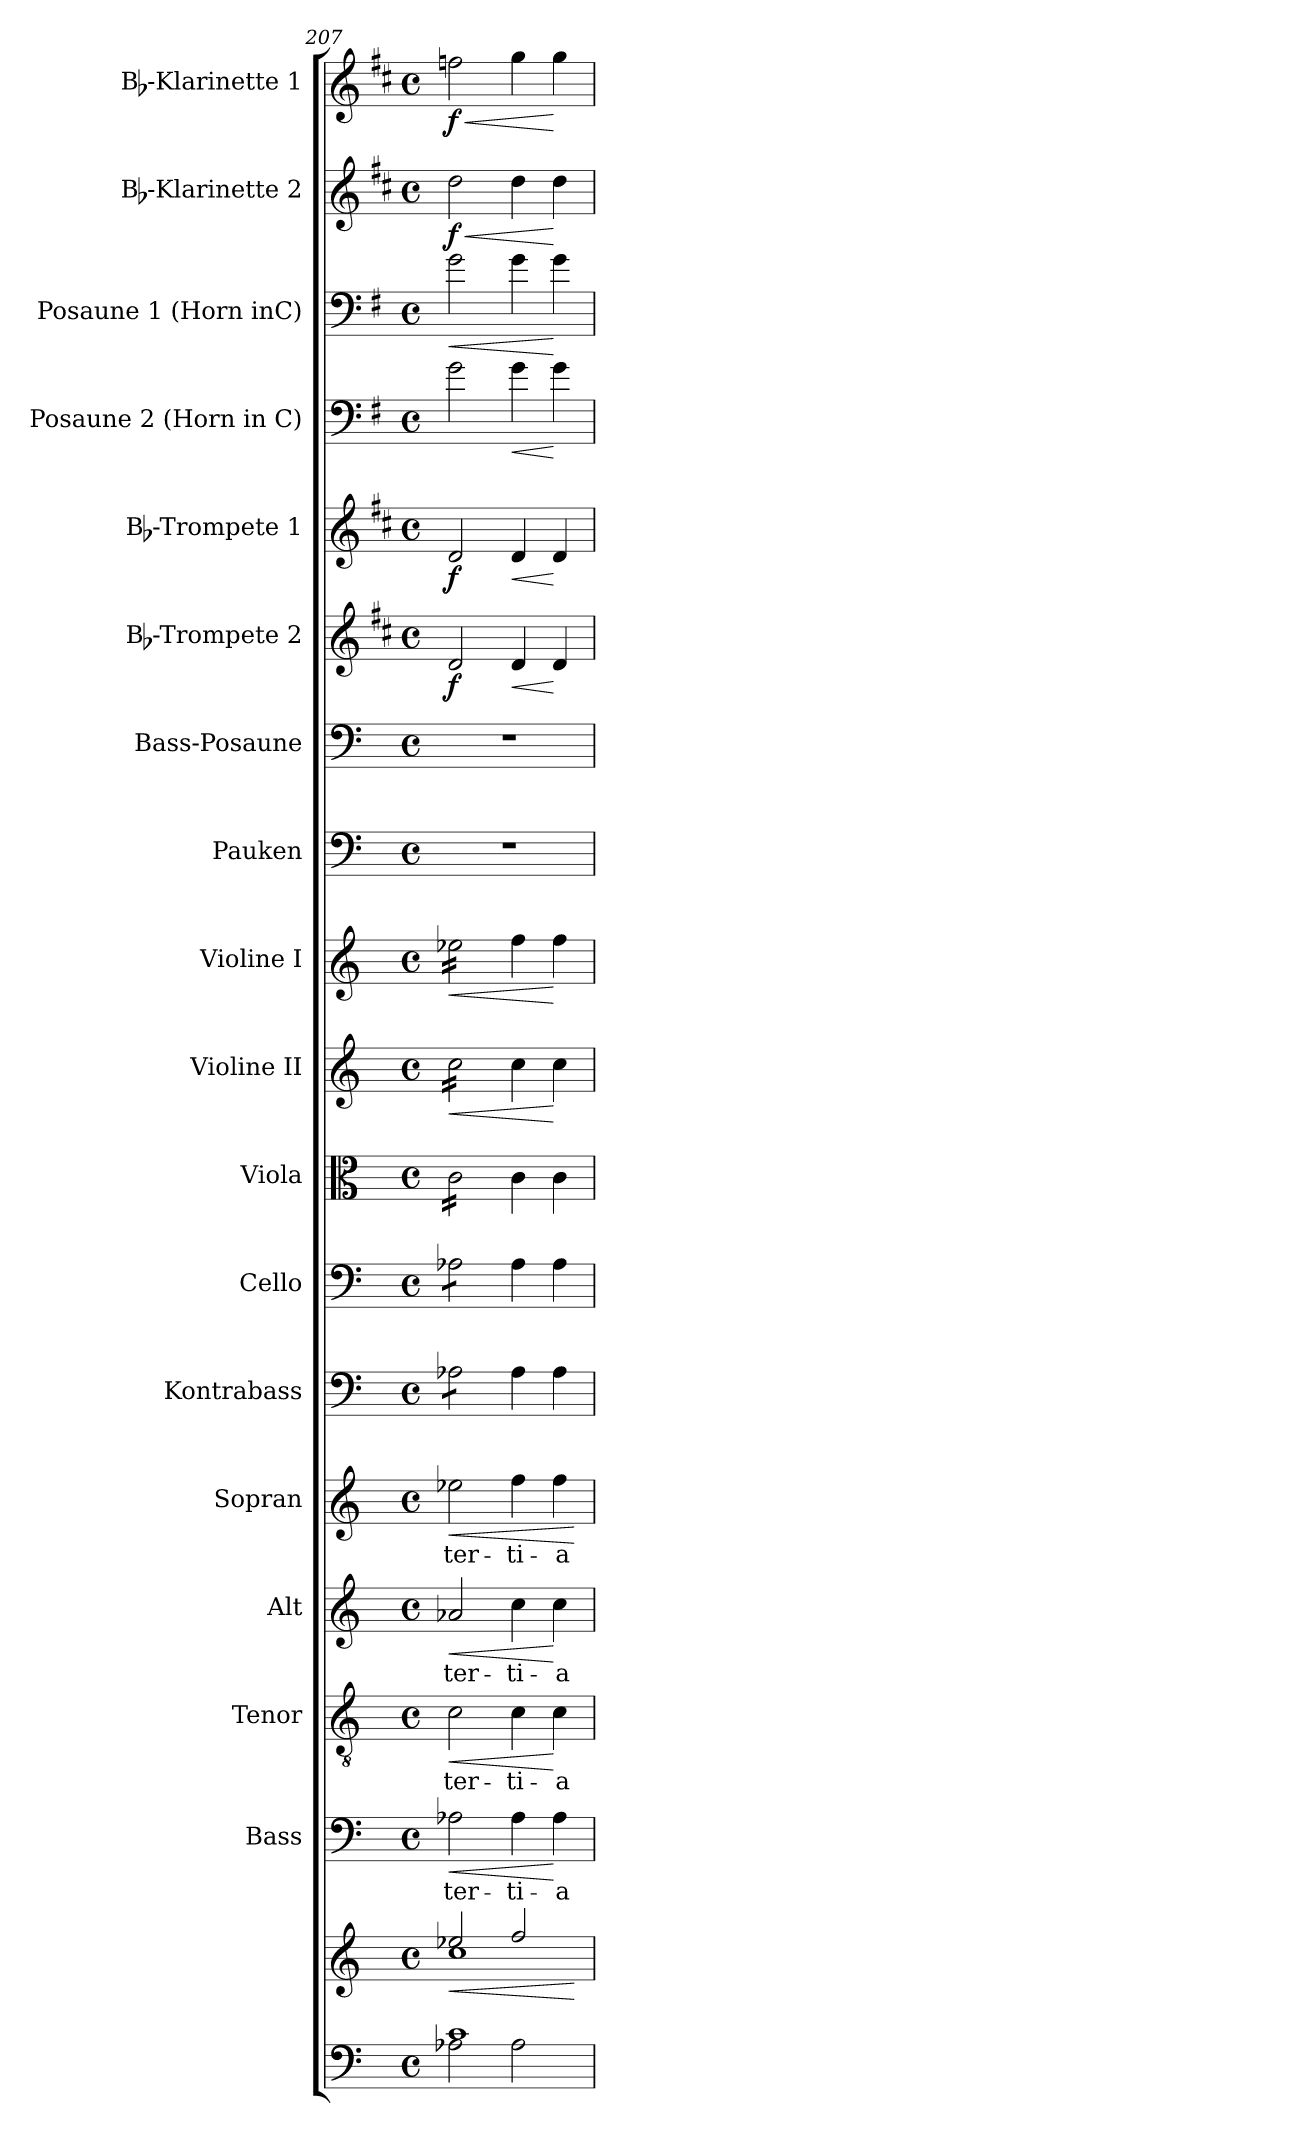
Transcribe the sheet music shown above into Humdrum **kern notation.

**kern	**kern	**dynam	**kern	**text	**dynam	**kern	**text	**dynam	**kern	**text	**dynam	**kern	**text	**dynam	**kern	**kern	**kern	**kern	**dynam	**kern	**dynam	**kern	**kern	**kern	**dynam	**kern	**dynam	**kern	**dynam	**kern	**dynam	**kern	**dynam	**kern	**dynam
*part18	*part18	*part18	*part17	*part17	*part17	*part16	*part16	*part16	*part15	*part15	*part15	*part14	*part14	*part14	*part13	*part12	*part11	*part10	*part10	*part9	*part9	*part8	*part7	*part6	*part6	*part5	*part5	*part4	*part4	*part3	*part3	*part2	*part2	*part1	*part1
*staff19	*staff18	*staff18/19	*staff17	*staff17	*staff17	*staff16	*staff16	*staff16	*staff15	*staff15	*staff15	*staff14	*staff14	*staff14	*staff13	*staff12	*staff11	*staff10	*staff10	*staff9	*staff9	*staff8	*staff7	*staff6	*staff6	*staff5	*staff5	*staff4	*staff4	*staff3	*staff3	*staff2	*staff2	*staff1	*staff1
*	*	*	*I"Bass	*	*	*I"Tenor	*	*	*I"Alt	*	*	*I"Sopran	*	*	*I"Kontrabass	*I"Cello	*I"Viola	*I"Violine II	*	*I"Violine I	*	*I"Pauken	*I"Bass-Posaune	*I"Bb-Trompete 2	*	*I"Bb-Trompete 1	*	*I"Posaune 2 (Horn in C)	*	*I"Posaune 1 (Horn inC)	*	*I"Bb-Klarinette 2	*	*I"Bb-Klarinette 1	*
*	*	*	*I'B.	*	*	*I'T.	*	*	*I'A.	*	*	*I'S.	*	*	*I'Kb.	*	*I'Vla.	*I'Vl. II	*	*I'Vl. I	*	*I'Pk.	*I'B-Pos.	*I'Bb Trp. 2	*	*I'Bb Trp. 1	*	*I'Pos. 2	*	*I'Pos. 1	*	*I'Bb Kl. 2	*	*I'Bb Kl. 1	*
*clefF4	*clefG2	*	*clefF4	*	*	*clefGv2	*	*	*clefG2	*	*	*clefG2	*	*	*clefF4	*clefF4	*clefC3	*clefG2	*	*clefG2	*	*clefF4	*clefF4	*clefG2	*	*clefG2	*	*clefF4	*	*clefF4	*	*clefG2	*	*clefG2	*
*	*	*	*	*	*	*	*	*	*	*	*	*	*	*	*ITrd7c12	*	*	*	*	*	*	*	*	*ITrd1c2	*	*ITrd1c2	*	*ITrd4c7	*	*ITrd4c7	*	*ITrd1c2	*	*ITrd1c2	*
*k[]	*k[]	*	*k[]	*	*	*k[]	*	*	*k[]	*	*	*k[]	*	*	*k[]	*k[]	*k[]	*k[]	*	*k[]	*	*k[]	*k[]	*k[]	*	*k[]	*	*k[]	*	*k[]	*	*k[]	*	*k[]	*
*C:	*C:	*	*C:	*	*	*C:	*	*	*C:	*	*	*C:	*	*	*C:	*C:	*C:	*C:	*	*C:	*	*C:	*C:	*C:	*	*C:	*	*C:	*	*C:	*	*C:	*	*C:	*
*M4/4	*M4/4	*	*M4/4	*	*	*M4/4	*	*	*M4/4	*	*	*M4/4	*	*	*M4/4	*M4/4	*M4/4	*M4/4	*	*M4/4	*	*M4/4	*M4/4	*M4/4	*	*M4/4	*	*M4/4	*	*M4/4	*	*M4/4	*	*M4/4	*
*met(c)	*met(c)	*	*met(c)	*	*	*met(c)	*	*	*met(c)	*	*	*met(c)	*	*	*met(c)	*met(c)	*met(c)	*met(c)	*	*met(c)	*	*met(c)	*met(c)	*met(c)	*	*met(c)	*	*met(c)	*	*met(c)	*	*met(c)	*	*met(c)	*
=207	=207	=207	=207	=207	=207	=207	=207	=207	=207	=207	=207	=207	=207	=207	=207	=207	=207	=207	=207	=207	=207	=207	=207	=207	=207	=207	=207	=207	=207	=207	=207	=207	=207	=207	=207
*^	*	*	*	*	*	*	*	*	*	*	*	*	*	*	*	*	*	*	*	*	*	*	*	*	*	*	*	*	*	*	*	*	*	*	*
!	!	!	!LO:HP:b	!	!LO:LY:b	!LO:HP:b	!	!LO:LY:b	!LO:HP:b	!	!LO:LY:b	!LO:HP:b	!	!LO:LY:b	!LO:HP:b	!	!	!	!	!LO:HP:b	!	!LO:HP:b	!	!	!	!LO:DY:b	!	!LO:DY:b	!	!	!	!LO:HP:b	!	!LO:HP:b	!	!LO:HP:b
*	*	*^	*	*	*	*	*	*	*	*	*	*	*	*	*	*	*	*	*	*	*	*	*	*	*	*	*	*	*	*	*	*	*	*	*	*
!	!	!	!	!	!	!	!	!	!	!	!	!	!	!	!	!	!	!	!	!	!	!	!	!	!	!	!	!	!	!	!	!	!	!	!LO:DY:n=1:b	!	!LO:DY:n=1:b
*	*	*	*	*	*	*	*	*	*	*	*	*	*	*	*	*	*tremolo	*	*	*	*	*	*	*	*	*	*	*	*	*	*	*	*	*	*	*	*
*	*	*	*	*	*	*	*	*	*	*	*	*	*	*	*	*	*	*tremolo	*	*	*	*	*	*	*	*	*	*	*	*	*	*	*	*	*	*	*
*	*	*	*	*	*	*	*	*	*	*	*	*	*	*	*	*	*	*	*tremolo	*	*	*	*	*	*	*	*	*	*	*	*	*	*	*	*	*	*
*	*	*	*	*	*	*	*	*	*	*	*	*	*	*	*	*	*	*	*	*tremolo	*	*	*	*	*	*	*	*	*	*	*	*	*	*	*	*	*
*	*	*	*	*	*	*	*	*	*	*	*	*	*	*	*	*	*	*	*	*	*	*tremolo	*	*	*	*	*	*	*	*	*	*	*	*	*	*	*
1c	2A-X\	2ee-X/	1cc	<	2A-X\	ter-	<	2c\	ter-	<	2a-X/	ter-	<	2ee-X\	ter-	<	8AA-X\L	8A-X\L	16c\LL	16cc\LL	<	16ee-X\LL	<	1r	1r	2c/	f	2c/	f	2c\	.	2c\	<	2cc\	< f	2ee-X\	< f
.	.	.	.	.	.	.	.	.	.	.	.	.	.	.	.	.	.	.	16c\	16cc\	.	16ee-X\	.	.	.	.	.	.	.	.	.	.	.	.	.	.	.
.	.	.	.	.	.	.	.	.	.	.	.	.	.	.	.	.	8AA-X\	8A-X\	16c\	16cc\	.	16ee-X\	.	.	.	.	.	.	.	.	.	.	.	.	.	.	.
.	.	.	.	.	.	.	.	.	.	.	.	.	.	.	.	.	.	.	16c\	16cc\	.	16ee-X\	.	.	.	.	.	.	.	.	.	.	.	.	.	.	.
.	.	.	.	.	.	.	.	.	.	.	.	.	.	.	.	.	8AA-X\	8A-X\	16c\	16cc\	.	16ee-X\	.	.	.	.	.	.	.	.	.	.	.	.	.	.	.
.	.	.	.	.	.	.	.	.	.	.	.	.	.	.	.	.	.	.	16c\	16cc\	.	16ee-X\	.	.	.	.	.	.	.	.	.	.	.	.	.	.	.
.	.	.	.	.	.	.	.	.	.	.	.	.	.	.	.	.	8AA-X\J	8A-X\J	16c\	16cc\	.	16ee-X\	.	.	.	.	.	.	.	.	.	.	.	.	.	.	.
*	*	*	*	*	*	*	*	*	*	*	*	*	*	*	*	*	*	*Xtremolo	*	*	*	*	*	*	*	*	*	*	*	*	*	*	*	*	*	*	*
*	*	*	*	*	*	*	*	*	*	*	*	*	*	*	*	*	*Xtremolo	*	*	*	*	*	*	*	*	*	*	*	*	*	*	*	*	*	*	*	*
.	.	.	.	.	.	.	.	.	.	.	.	.	.	.	.	.	.	.	16c\JJ	16cc\JJ	.	16ee-X\JJ	.	.	.	.	.	.	.	.	.	.	.	.	.	.	.
*	*	*	*	*	*	*	*	*	*	*	*	*	*	*	*	*	*	*	*	*	*	*Xtremolo	*	*	*	*	*	*	*	*	*	*	*	*	*	*	*
*	*	*	*	*	*	*	*	*	*	*	*	*	*	*	*	*	*	*	*	*Xtremolo	*	*	*	*	*	*	*	*	*	*	*	*	*	*	*	*	*
*	*	*	*	*	*	*	*	*	*	*	*	*	*	*	*	*	*	*	*Xtremolo	*	*	*	*	*	*	*	*	*	*	*	*	*	*	*	*	*	*
!	!	!	!	!	!	!LO:LY:b	!	!	!LO:LY:b	!	!	!LO:LY:b	!	!	!LO:LY:b	!	!	!	!	!	!	!	!	!	!	!	!LO:HP:b	!	!LO:HP:b	!	!LO:HP:b	!	!	!	!	!	!
.	2A-\	2ff/	.	.	4A-\	-ti-	.	4c\	-ti-	.	4cc\	-ti-	.	4ff\	-ti-	.	4AA-\	4A-\	4c\	4cc\	.	4ff\	.	.	.	4c/	<	4c/	<	4c\	<	4c\	.	4cc\	.	4ff\	.
!	!	!	!	!	!	!LO:LY:b	!	!	!LO:LY:b	!	!	!LO:LY:b	!	!	!LO:LY:b	!	!	!	!	!	!	!	!	!	!	!	!	!	!	!	!	!	!	!	!	!	!
.	.	.	.	.	4A-\	-a	[	4c\	-a	[	4cc\	-a	[	4ff\	-a	.	4AA-\	4A-\	4c\	4cc\	[	4ff\	[	.	.	4c/	[	4c/	[	4c\	[	4c\	[	4cc\	[	4ff\	[
*v	*v	*	*	*	*	*	*	*	*	*	*	*	*	*	*	*	*	*	*	*	*	*	*	*	*	*	*	*	*	*	*	*	*	*	*	*	*
*	*v	*v	*	*	*	*	*	*	*	*	*	*	*	*	*	*	*	*	*	*	*	*	*	*	*	*	*	*	*	*	*	*	*	*	*	*
.	.	[	.	.	.	.	.	.	.	.	.	.	.	[	.	.	.	.	.	.	.	.	.	.	.	.	.	.	.	.	.	.	.	.	.
=	=	=	=	=	=	=	=	=	=	=	=	=	=	=	=	=	=	=	=	=	=	=	=	=	=	=	=	=	=	=	=	=	=	=	=
*-	*-	*-	*-	*-	*-	*-	*-	*-	*-	*-	*-	*-	*-	*-	*-	*-	*-	*-	*-	*-	*-	*-	*-	*-	*-	*-	*-	*-	*-	*-	*-	*-	*-	*-	*-
